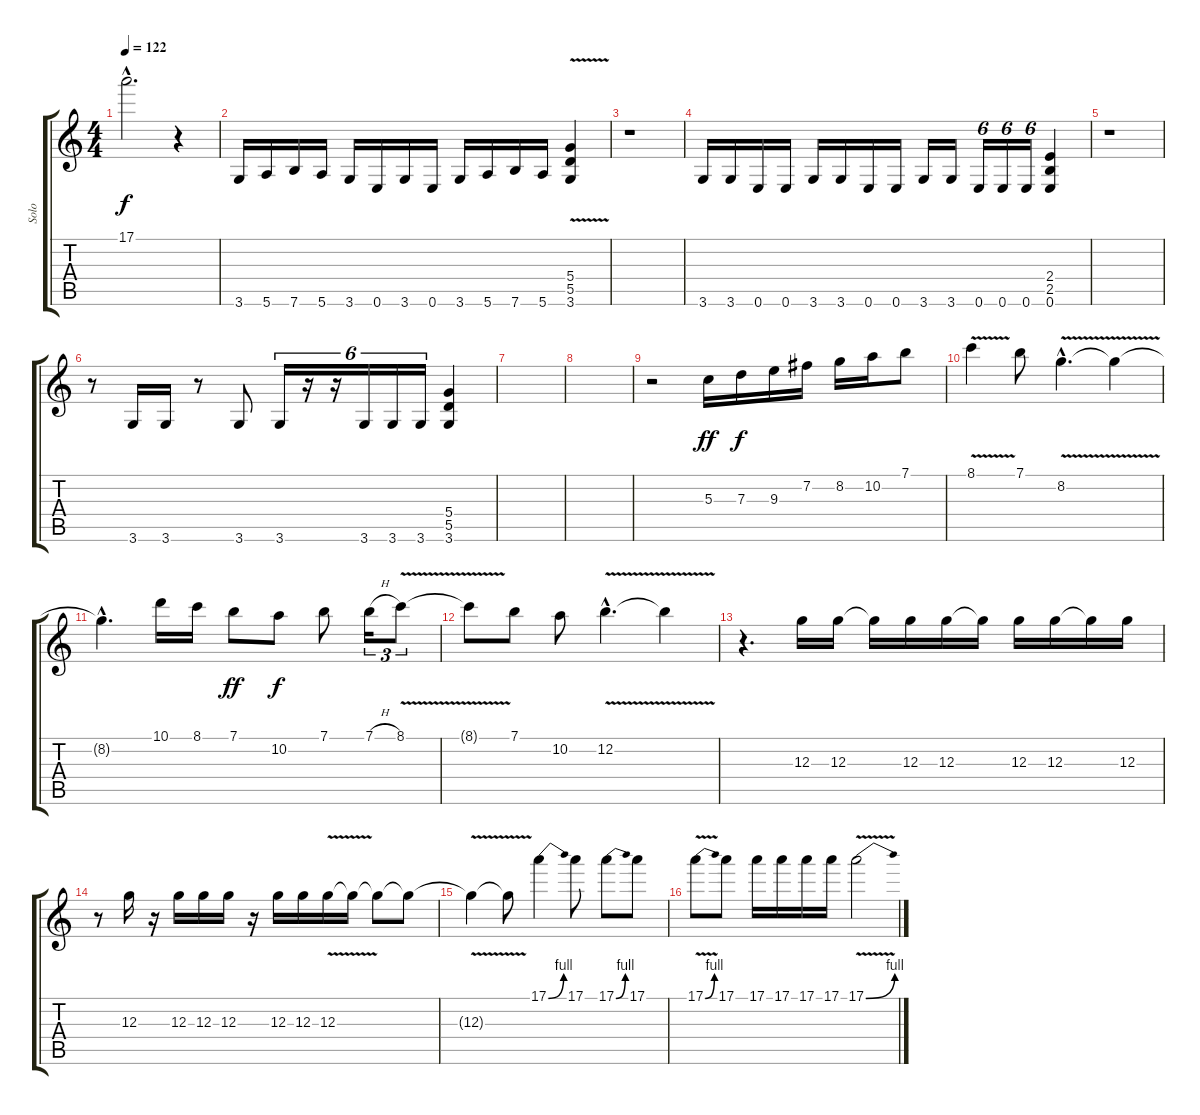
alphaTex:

\track ("Solo" "Solo") {instrument distortionguitar}
\staff {score tabs}
\tuning (E4 B3 G3 D3 A2 E2) {hide}
\ts (4 4)
\tempo 122
\clef g2
\ks c
17.1{hac t}.2{d dy f} r.4 |
3.6.16 5.6.16 7.6.16 5.6.16 3.6.16 0.6.16 3.6.16 0.6.16 3.6.16 5.6.16 7.6.16 5.6.16 (5.4{v} 5.5{v} 3.6{v}).4 |
r.1 |
3.6.16 3.6.16 0.6.16 0.6.16 3.6.16 3.6.16 0.6.16 0.6.16 3.6.16 3.6.16 0.6.16{tu (6 4)} 0.6.16{tu (6 4)} 0.6.16{tu (6 4)} (2.4 2.5 0.6).4 |
r.1 |
r.8 3.6.16 3.6.16 r.8 3.6.8 3.6.16{tu (6 4)} r.16{tu (6 4)} r.16{tu (6 4)} 3.6.16{tu (6 4)} 3.6.16{tu (6 4)} 3.6.16{tu (6 4)} (5.4 5.5 3.6).4 |
|
|
r.2 5.3.16{dy ff} 7.3.16{dy f} 9.3.16 7.2.16 8.2.16 10.2.16 7.1.8 |
8.1{v}.4 7.1.8 8.2{v hac}.4{d} 8.2{t}.4 |
8.2{hac t}.4{d} 10.1.16 8.1.16 7.1.8{dy ff} 10.2.8{dy f} 7.1.8 7.1{h}.16{tu (3 2)} 8.1{v}.8{tu (3 2)} |
8.1{t}.8 7.1.8 10.2.8 12.2{v hac}.4{d} 12.2{t}.4 |
r.4{d} 12.3.16 12.3.16 12.3{t}.16 12.3.16 12.3.16 12.3{t}.16 12.3.16 12.3.16 12.3{t}.16 12.3.16 |
r.8 12.3.16 r.16 12.3.16 12.3.16 12.3.16 r.16 12.3.16 12.3.16 12.3{v}.16 12.3{t}.16 12.3{t}.8 12.3{t}.8 |
12.3{v t}.4 12.3{t}.8 17.1{be (bend 0 0 60 4)}.4 17.1.8 17.1{be (bend 0 0 60 4)}.8 17.1.8 |
17.1{be (bend 0 0 60 4) v}.8 17.1.8 17.1.16 17.1.16 17.1.16 17.1.16 17.1{be (bend 0 0 60 4) v}.2
